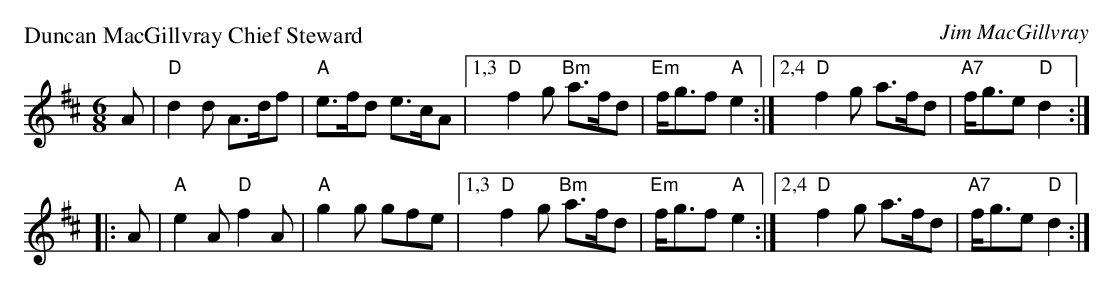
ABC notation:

X:1
P: Duncan MacGillvray Chief Steward
C: Jim MacGillvray
M: 6/8
L: 1/8
K: D
A \
| "D"d2d A>df | "A"e>fd e>cA |1,3 "D"f2g "Bm"a>fd | "Em"f<gf "A"e2 \
                            :|2,4 "D"f2g     a>fd | "A7"f<ge "D"d2 :|
|: A \
| "A"e2A "D"f2A | "A"g2g gfe |1,3 "D"f2g  "Bm"a>fd | "Em"f<gf "A"e2 \
                            :|2,4 "D"f2g      a>fd | "A7"f<ge "D"d2 :|
